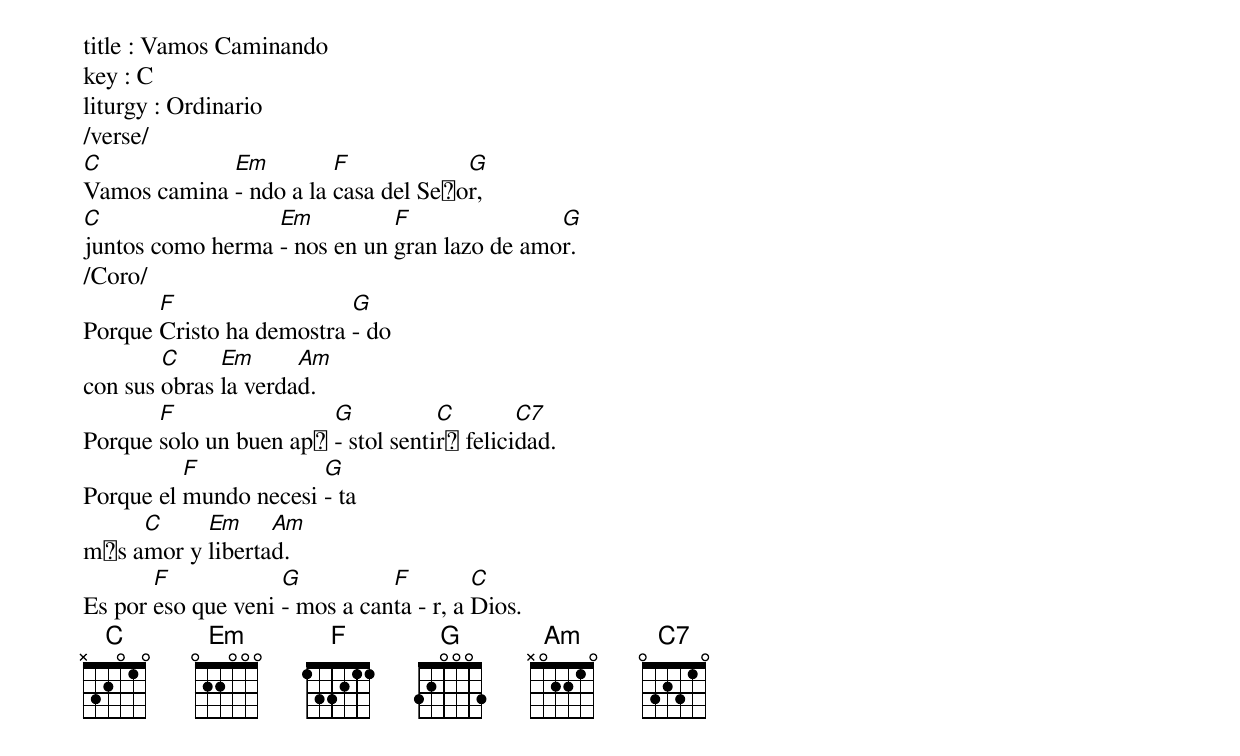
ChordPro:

title : Vamos Caminando
key : C
liturgy : Ordinario
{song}
/verse/
[C]Vamos camina [Em]- ndo a la [F]casa del Se침o[G]r,
[C]juntos como herma [Em]- nos en un [F]gran lazo de amo[G]r.
/Coro/
Porque [F]Cristo ha demostra [G]- do
con sus [C]obras [Em]la verda[Am]d.
Porque [F]solo un buen ap칩 [G]- stol senti[C]r치 felici[C7]dad.
Porque el [F]mundo necesi [G]- ta
m치s a[C]mor y [Em]liberta[Am]d.
Es por [F]eso que veni [G]- mos a can[F]ta - r, a [C]Dios.
